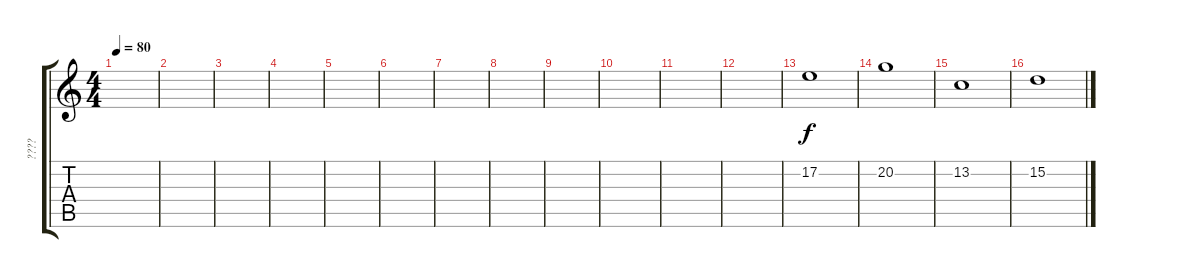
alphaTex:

\track ("????" "????") {instrument fx7echoes}
\staff {score tabs}
\tuning (E4 B3 G3 D3 A2 E2) {hide}
\ts (4 4)
\tempo 80
\clef g2
\ks c
|
|
|
|
|
|
|
|
|
|
|
|
17.2.1{volume 10} |
20.2.1 |
13.2.1 |
15.2.1
